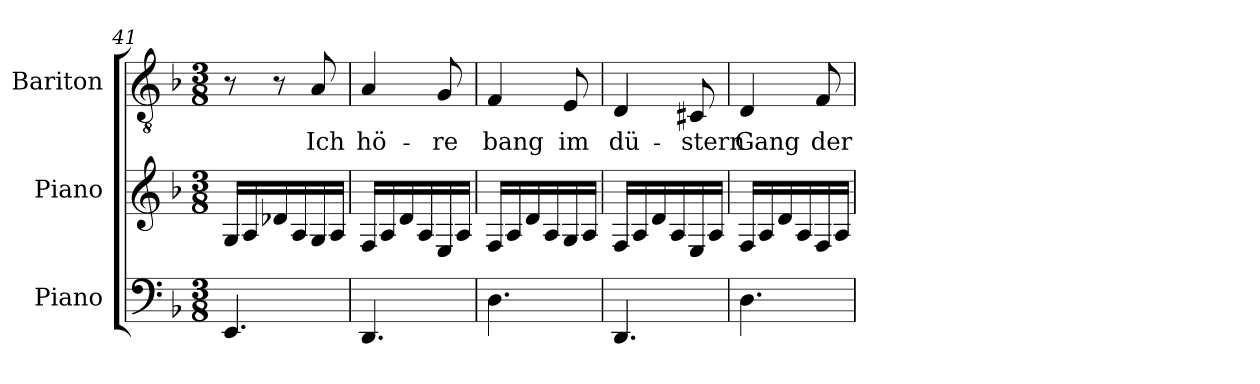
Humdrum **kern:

**kern	**kern	**kern	**text
*part3	*part2	*part1	*part1
*staff3	*staff2	*staff1	*staff1
*I"Piano	*I"Piano	*I"Bariton	*
*I'Pno.	*I'Pno.	*I'Ba.	*
!!LO:PB:g=z
*clefF4	*clefG2	*clefGv2	*
*k[b-]	*k[b-]	*k[b-]	*
*M3/8	*M3/8	*M3/8	*
=41	=41	=41	=41
4.EE/	16G/LL	8r	.
.	16A/	.	.
.	16d-X/	8r	.
.	16A/	.	.
!	!	!	!LO:LY:b
.	16G/	8A/	Ich
.	16A/JJ	.	.
=42	=42	=42	=42
!	!	!	!LO:LY:b
4.DD/	16F/LL	4A/	hö-
.	16A/	.	.
.	16d/	.	.
.	16A/	.	.
!	!	!	!LO:LY:b
.	16E/	8G/	-re
.	16A/JJ	.	.
=43	=43	=43	=43
!	!	!	!LO:LY:b
4.D\	16F/LL	4F/	bang
.	16A/	.	.
.	16d/	.	.
.	16A/	.	.
!	!	!	!LO:LY:b
.	16G/	8E/	im
.	16A/JJ	.	.
=44	=44	=44	=44
!	!	!	!LO:LY:b
4.DD/	16F/LL	4D/	dü-
.	16A/	.	.
.	16d/	.	.
.	16A/	.	.
!	!	!	!LO:LY:b
.	16E/	8C#X/	-stern
.	16A/JJ	.	.
=45	=45	=45	=45
!	!	!	!LO:LY:b
4.D\	16F/LL	4D/	Gang
.	16A/	.	.
.	16d/	.	.
.	16A/	.	.
!	!	!	!LO:LY:b
.	16F/	8F/	der
.	16A/JJ	.	.
=	=	=	=
*-	*-	*-	*-
